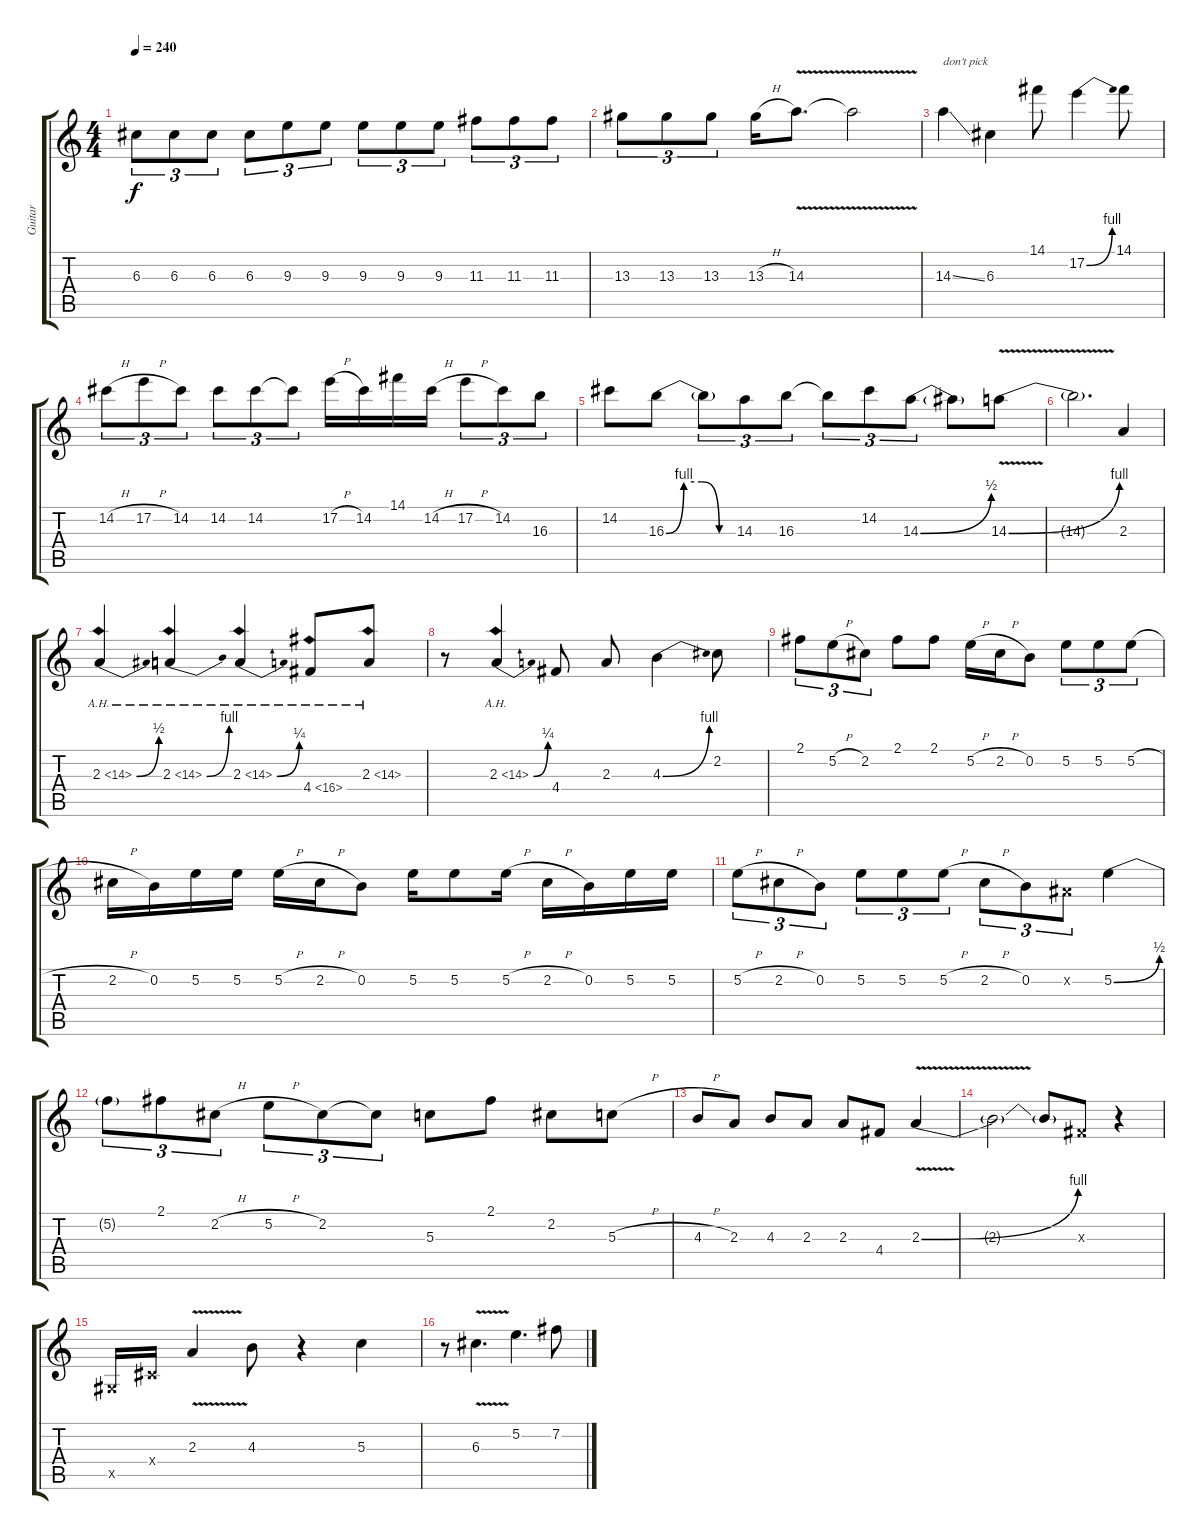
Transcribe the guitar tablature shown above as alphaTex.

\track ("Guitar" "Guitar") {instrument distortionguitar}
\staff {score tabs}
\tuning (E4 B3 G3 D3 A2 E2) {hide}
\ts (4 4)
\tempo 240
\clef g2
\ks c
6.3.8{tu (3 2) dy f} 6.3.8{tu (3 2)} 6.3.8{tu (3 2)} 6.3.8{tu (3 2)} 9.3.8{tu (3 2)} 9.3.8{tu (3 2)} 9.3.8{tu (3 2)} 9.3.8{tu (3 2)} 9.3.8{tu (3 2)} 11.3.8{tu (3 2)} 11.3.8{tu (3 2)} 11.3.8{tu (3 2)} |
13.3.8{tu (3 2)} 13.3.8{tu (3 2)} 13.3.8{tu (3 2)} 13.3{h}.16 14.3{v}.8{d} 14.3{t}.2 |
14.3{ss}.4{txt "don't pick"} 6.3.4 14.1.8 17.2{be (bend 0 0 60 4)}.4 14.1.8 |
14.2{h}.8{tu (3 2)} 17.2{h}.8{tu (3 2)} 14.2.8{tu (3 2)} 14.2.8{tu (3 2)} 14.2.8{tu (3 2)} 14.2{t}.8{tu (3 2)} 17.2{h}.16 14.2.16 14.1.16 14.2{h}.16 17.2{h}.8{tu (3 2)} 14.2.8{tu (3 2)} 16.3.8{tu (3 2)} |
14.2.8 16.3{be (custom 0 0 15 4 30 4 45 0 60 0)}.8 16.3{t}.8{tu (3 2)} 14.3.8{tu (3 2)} 16.3.8{tu (3 2)} 16.3{t}.8{tu (3 2)} 14.2.8{tu (3 2)} 14.3{be (bend 0 0 60 2)}.8{tu (3 2)} 14.3{t}.8 14.3{be (bend 0 0 60 4) v}.8 |
14.3{t}.2{d} 2.3.4 |
2.3{be (bend 0 0 60 2) ah 12}.4 2.3{be (bend 0 0 60 4) ah 12}.4 2.3{be (bend 0 0 60 1) ah 12}.4 4.4{ah 12}.8 2.3{ah 12}.8 |
r.8 2.3{be (bend 0 0 60 1) ah 12}.4 4.4.8 2.3.8 4.3{be (bend 0 0 60 4)}.4 2.2.8 |
2.1.8{tu (3 2)} 5.2{h}.8{tu (3 2)} 2.2.8{tu (3 2)} 2.1.8 2.1.8 5.2{h}.16 2.2{h}.16 0.2.8 5.2.8{tu (3 2)} 5.2.8{tu (3 2)} 5.2{h}.8{tu (3 2)} |
2.2{h}.16 0.2.16 5.2.16 5.2.16 5.2{h}.16 2.2{h}.16 0.2.8 5.2.16 5.2.8 5.2{h}.16 2.2{h}.16 0.2.16 5.2.16 5.2.16 |
5.2{h}.8{tu (3 2)} 2.2{h}.8{tu (3 2)} 0.2.8{tu (3 2)} 5.2.8{tu (3 2)} 5.2.8{tu (3 2)} 5.2{h}.8{tu (3 2)} 2.2{h}.8{tu (3 2)} 0.2.8{tu (3 2)} -1.2{x}.8{tu (3 2)} 5.2{be (bend 0 0 60 2)}.4 |
5.2{t}.8{tu (3 2)} 2.1.8{tu (3 2)} 2.2{h}.8{tu (3 2)} 5.2{h}.8{tu (3 2)} 2.2.8{tu (3 2)} 2.2{t}.8{tu (3 2)} 5.3.8 2.1.8 2.2.8 5.3{h}.8 |
4.3{h}.8 2.3.8 4.3.8 2.3.8 2.3.8 4.4.8 2.3{be (bend 0 0 60 4) v}.4 |
2.3{t}.2 2.3{t}.8 -1.3{x}.8 r.4 |
-1.5{x}.16 -1.4{x}.16 2.3{v}.4 4.3.8 r.4 5.3.4 |
r.8 6.3{v}.4{d} 5.2.4{d} 7.2.8
